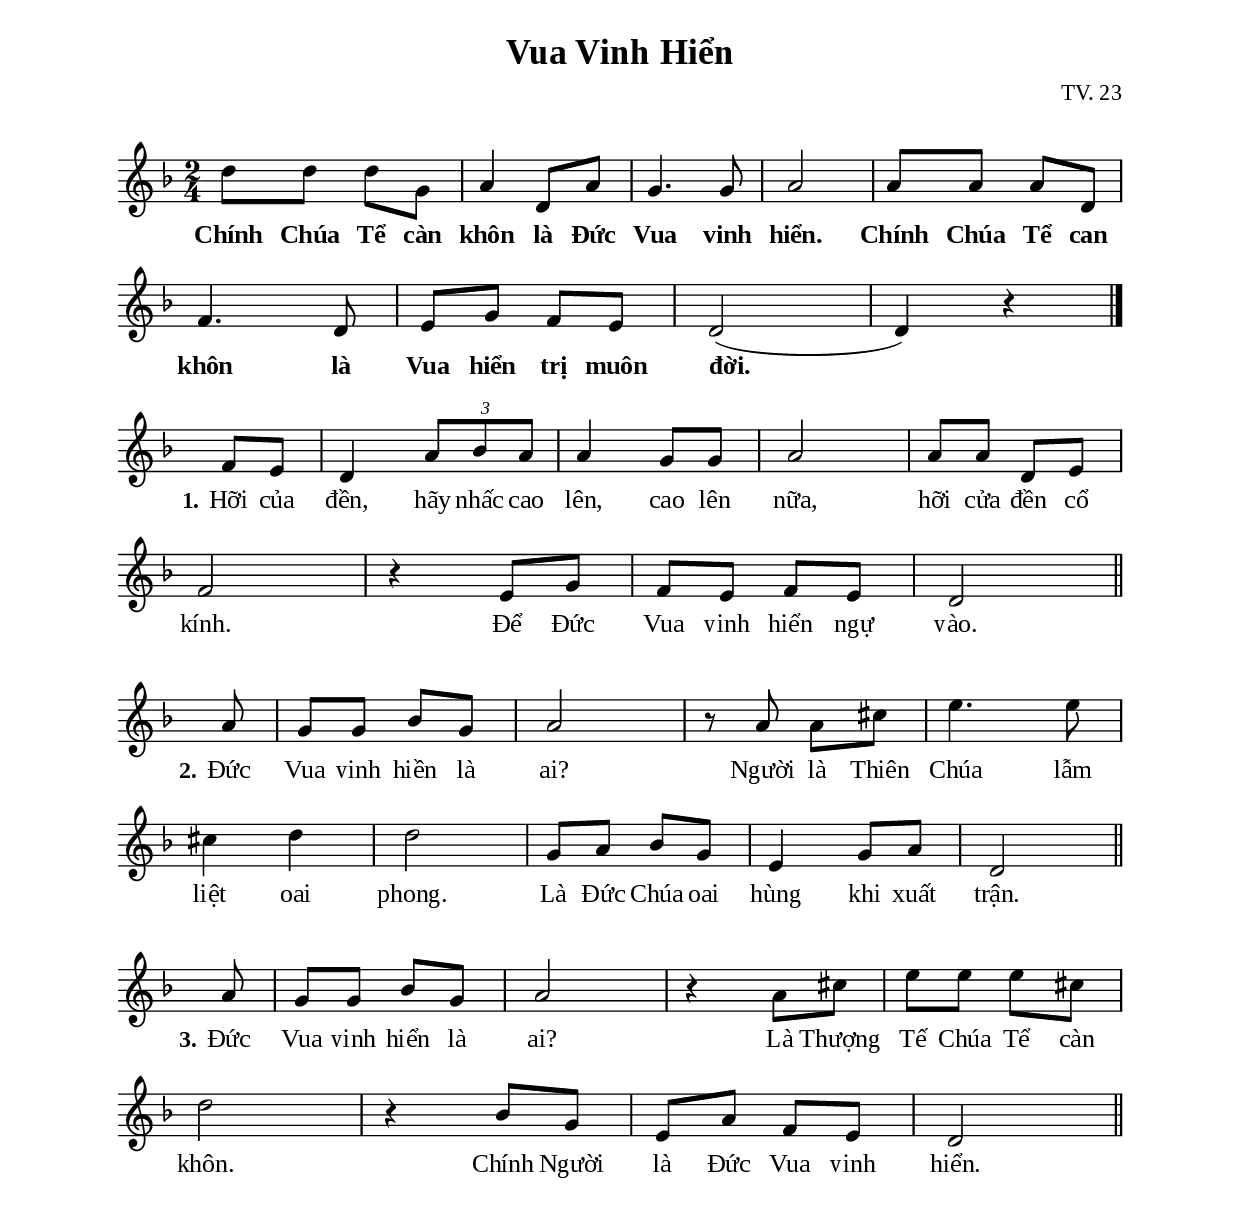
% Cài đặt chung
\version "2.20.0"
\include "english.ly"

\header {
  title = "Vua Vinh Hiển"
  composer = "TV. 23"
  arranger = " "
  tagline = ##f
}

global = {
  \key f \major
  \time 2/4
}

\paper {
  #(set-paper-size "a4")
  top-margin = 20\mm
  bottom-margin = 15\mm
  left-margin = 20\mm
  right-margin = 20\mm
  indent = #0
  #(define fonts
	 (make-pango-font-tree "Liberation Serif"
	 		       "Liberation Serif"
			       "Liberation Serif"
			       (/ 20 20)))
}

% Nhạc điệp khúc
nhacDiepKhuc = \relative c'' {
  \override Lyrics.LyricSpace.minimum-distance = #1.7
  \override Score.BarNumber.break-visibility = ##(#f #f #f)
  d8 d d g, |
  a4 d,8 a' |
  g4. g8 |
  a2 |
  a8 a a d, |
  f4. d8 |
  e g f e |
  d2 ( |
  d4) r \bar "|."
}

% Nhạc phiên khúc
nhacPhienKhucMot = \relative c' {
  \override Score.BarNumber.break-visibility = ##(#f #f #f)
  \partial 4 f8 e |
  d4 \tuplet 3/2 { a'8 bf a } |
  a4 g8 g |
  a2 |
  a8 a d, e |
  f2 |
  r4 e8 g |
  f e f e |
  d2 \bar "||"
}

nhacPhienKhucHai = \relative c'' {
  \override Score.BarNumber.break-visibility = ##(#f #f #f)
  \partial 8 a8 |
  g g bf g |
  a2 |
  r8 a a cs |
  e4. e8 |
  cs4 d |
  d2 |
  g,8 a bf g |
  e4 g8 a |
  d,2 \bar "||"
}

nhacPhienKhucBa = \relative c'' {
  \override Score.BarNumber.break-visibility = ##(#f #f #f)
  \partial 8 a8 |
  g g bf g |
  a2 |
  r4 a8 cs |
  e e e cs |
  d2 |
  r4 bf8 g |
  e a f e |
  d2 \bar "||"
}

% Lời điệp khúc
loiDiepKhuc = \lyricmode {
  \override Lyrics.LyricText.font-series = #'bold
  Chính Chúa Tể càn khôn là Đức Vua vinh hiển.
  Chính Chúa Tể can khôn là Vua hiển trị muôn đời.
}

% Lời phiên khúc
loiPhienKhucMot = \lyricmode {
  \set stanza = #"1."
  Hỡi của đền, hãy nhấc cao lên, cao lên nữa,
  hỡi cửa đền cổ kính.
  Để Đức Vua vinh hiển ngự vào.
}

loiPhienKhucHai = \lyricmode {
  \set stanza = #"2."
  Đức Vua vinh hiền là ai?
  Người là Thiên Chúa lẫm liệt oai phong.
  Là Đức Chúa oai hùng khi xuất trận.
}

loiPhienKhucBa = \lyricmode {
  \set stanza = #"3."
  Đức Vua vinh hiển là ai?
  Là Thượng Tế Chúa Tể càn khôn.
  Chính Người là Đức Vua vinh hiển.
}


% Dàn trang
\score {
  \new ChoirStaff <<
    \new Staff = chorus <<
      \new Voice = "sopranos" {
        \global \stemNeutral \nhacDiepKhuc
      }
    >>
    \new Lyrics = basses
    \context Lyrics = basses 
      %\with \override LyricText.font-shape = #'bold
      \lyricsto sopranos \loiDiepKhuc
  >>
}

\score {
  \new ChoirStaff <<
    \new Staff = verses <<
      \override Staff.TimeSignature.transparent = ##t
      \new Voice = "verse" {
        \global \stemNeutral \nhacPhienKhucMot
      }
    >>
    \new Lyrics \lyricsto verse \loiPhienKhucMot
  >>
}

\score {
  \new ChoirStaff <<
    \new Staff = verses <<
      \override Staff.TimeSignature.transparent = ##t
      \new Voice = "verse" {
        \global \stemNeutral \nhacPhienKhucHai
      }
    >>
    \new Lyrics \lyricsto verse \loiPhienKhucHai
  >>
}

\score {
  \new ChoirStaff <<
    \new Staff = verses <<
      \override Staff.TimeSignature.transparent = ##t
      \new Voice = "verse" {
        \global \stemNeutral \nhacPhienKhucBa
      }
    >>
    \new Lyrics \lyricsto verse \loiPhienKhucBa
  >>
}
